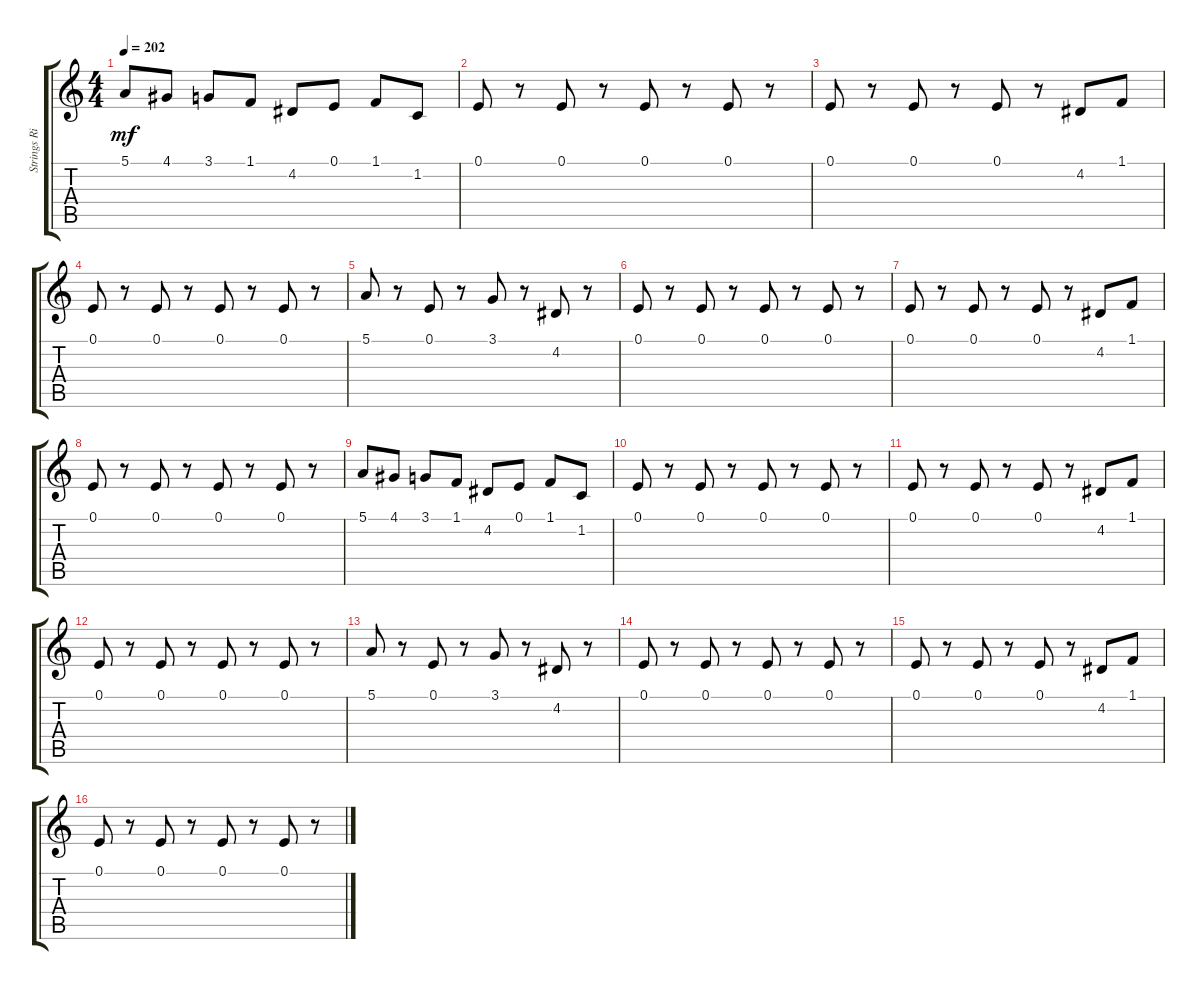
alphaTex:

\track ("Strings Right Hand" "Strings Ri") {instrument stringensemble1}
\staff {score tabs}
\tuning (E4 B3 G3 D3 A2 E2) {hide}
\ts (4 4)
\tempo 202
\clef g2
\ks c
5.1.8{dy mf} 4.1.8 3.1.8 1.1.8 4.2.8 0.1.8 1.1.8 1.2.8 |
0.1.8 r.8 0.1.8 r.8 0.1.8 r.8 0.1.8 r.8 |
0.1.8 r.8 0.1.8 r.8 0.1.8 r.8 4.2.8 1.1.8 |
0.1.8 r.8 0.1.8 r.8 0.1.8 r.8 0.1.8 r.8 |
5.1.8 r.8 0.1.8 r.8 3.1.8 r.8 4.2.8 r.8 |
0.1.8 r.8 0.1.8 r.8 0.1.8 r.8 0.1.8 r.8 |
0.1.8 r.8 0.1.8 r.8 0.1.8 r.8 4.2.8 1.1.8 |
0.1.8 r.8 0.1.8 r.8 0.1.8 r.8 0.1.8 r.8 |
5.1.8 4.1.8 3.1.8 1.1.8 4.2.8 0.1.8 1.1.8 1.2.8 |
0.1.8 r.8 0.1.8 r.8 0.1.8 r.8 0.1.8 r.8 |
0.1.8 r.8 0.1.8 r.8 0.1.8 r.8 4.2.8 1.1.8 |
0.1.8 r.8 0.1.8 r.8 0.1.8 r.8 0.1.8 r.8 |
5.1.8 r.8 0.1.8 r.8 3.1.8 r.8 4.2.8 r.8 |
0.1.8 r.8 0.1.8 r.8 0.1.8 r.8 0.1.8 r.8 |
0.1.8 r.8 0.1.8 r.8 0.1.8 r.8 4.2.8 1.1.8 |
0.1.8 r.8 0.1.8 r.8 0.1.8 r.8 0.1.8 r.8
